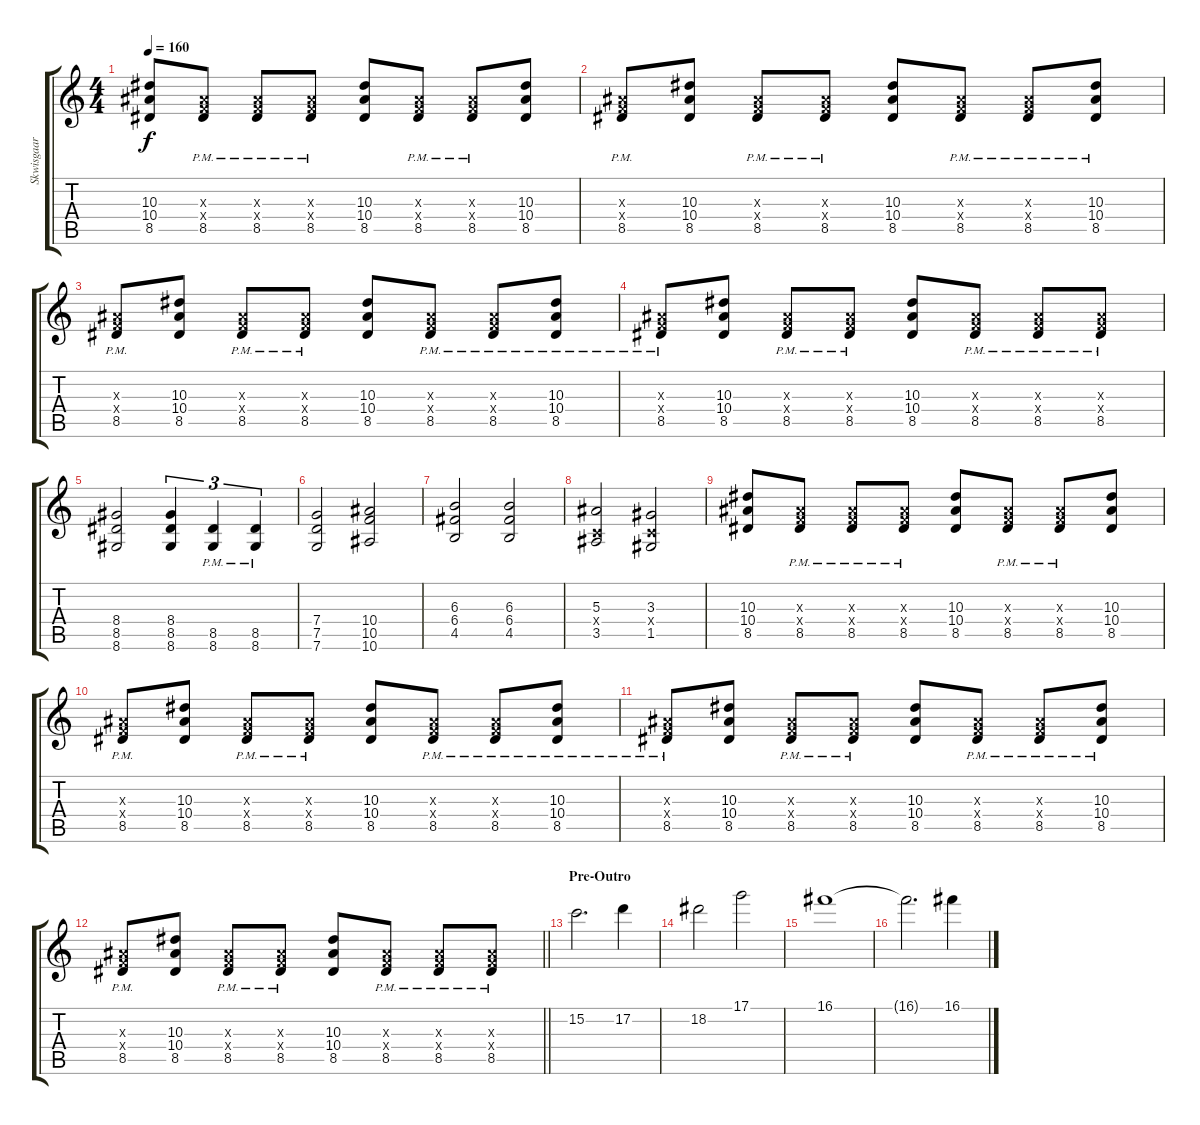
\track ("Skwisgaar" "Skwisgaar") {instrument distortionguitar}
\staff {score tabs}
\tuning (D4 A3 F3 C3 G2 C2) {hide}
\ts (4 4)
\tempo 160
\clef g2
\ks c
(10.3 10.4 8.5).8{dy f} (0.3{x} 10.4{pm x} 8.5{pm}).8 (0.3{x} 10.4{pm x} 8.5{pm}).8 (0.3{x} 10.4{pm x} 8.5{pm}).8 (10.3 10.4 8.5).8 (0.3{x} 10.4{pm x} 8.5{pm}).8 (0.3{x} 10.4{pm x} 8.5{pm}).8 (10.3 10.4 8.5).8 |
(0.3{x} 10.4{pm x} 8.5{pm}).8 (10.3 10.4 8.5).8 (0.3{x} 10.4{pm x} 8.5{pm}).8 (0.3{x} 10.4{pm x} 8.5{pm}).8 (10.3 10.4 8.5).8 (0.3{x} 10.4{pm x} 8.5{pm}).8 (0.3{x} 10.4{pm x} 8.5{pm}).8 (10.3 10.4{pm} 8.5).8 |
(0.3{x} 10.4{pm x} 8.5{pm}).8 (10.3 10.4 8.5).8 (0.3{x} 10.4{pm x} 8.5{pm}).8 (0.3{x} 10.4{pm x} 8.5{pm}).8 (10.3 10.4 8.5).8 (0.3{x} 10.4{pm x} 8.5{pm}).8 (0.3{x} 10.4{pm x} 8.5{pm}).8 (10.3 10.4{pm} 8.5).8 |
(0.3{x} 10.4{pm x} 8.5{pm}).8 (10.3 10.4 8.5).8 (0.3{x} 10.4{pm x} 8.5{pm}).8 (0.3{x} 10.4{pm x} 8.5{pm}).8 (10.3 10.4 8.5).8 (0.3{x} 10.4{pm x} 8.5{pm}).8 (0.3{x} 10.4{pm x} 8.5{pm}).8 (0.3{x} 10.4{pm x} 8.5{pm}).8 |
(8.4 8.5 8.6).2 (8.4 8.5 8.6).4{tu (3 2)} (8.5{pm} 8.6{pm}).4{tu (3 2)} (8.5{pm} 8.6{pm}).4{tu (3 2)} |
(7.4 7.5 7.6).2 (10.4 10.5 10.6).2 |
(6.3 6.4 4.5).2 (6.3 6.4 4.5).2 |
(5.3 0.4{x} 3.5).2 (3.3 0.4{x} 1.5).2 |
(10.3 10.4 8.5).8 (0.3{x} 10.4{pm x} 8.5{pm}).8 (0.3{x} 10.4{pm x} 8.5{pm}).8 (0.3{x} 10.4{pm x} 8.5{pm}).8 (10.3 10.4 8.5).8 (0.3{x} 10.4{pm x} 8.5{pm}).8 (0.3{x} 10.4{pm x} 8.5{pm}).8 (10.3 10.4 8.5).8 |
(0.3{x} 10.4{pm x} 8.5{pm}).8 (10.3 10.4 8.5).8 (0.3{x} 10.4{pm x} 8.5{pm}).8 (0.3{x} 10.4{pm x} 8.5{pm}).8 (10.3 10.4 8.5).8 (0.3{x} 10.4{pm x} 8.5{pm}).8 (0.3{x} 10.4{pm x} 8.5{pm}).8 (10.3 10.4{pm} 8.5).8 |
(0.3{x} 10.4{pm x} 8.5{pm}).8 (10.3 10.4 8.5).8 (0.3{x} 10.4{pm x} 8.5{pm}).8 (0.3{x} 10.4{pm x} 8.5{pm}).8 (10.3 10.4 8.5).8 (0.3{x} 10.4{pm x} 8.5{pm}).8 (0.3{x} 10.4{pm x} 8.5{pm}).8 (10.3 10.4{pm} 8.5).8 |
\barLineRight lightlight
(0.3{x} 10.4{pm x} 8.5{pm}).8 (10.3 10.4 8.5).8 (0.3{x} 10.4{pm x} 8.5{pm}).8 (0.3{x} 10.4{pm x} 8.5{pm}).8 (10.3 10.4 8.5).8 (0.3{x} 10.4{pm x} 8.5{pm}).8 (0.3{x} 10.4{pm x} 8.5{pm}).8 (0.3{x} 10.4{pm x} 8.5{pm}).8 |
\section ("" "Pre-Outro")
15.2.2{d} 17.2.4 |
18.2.2 17.1.2 |
16.1.1 |
16.1{t}.2{d} 16.1.4
